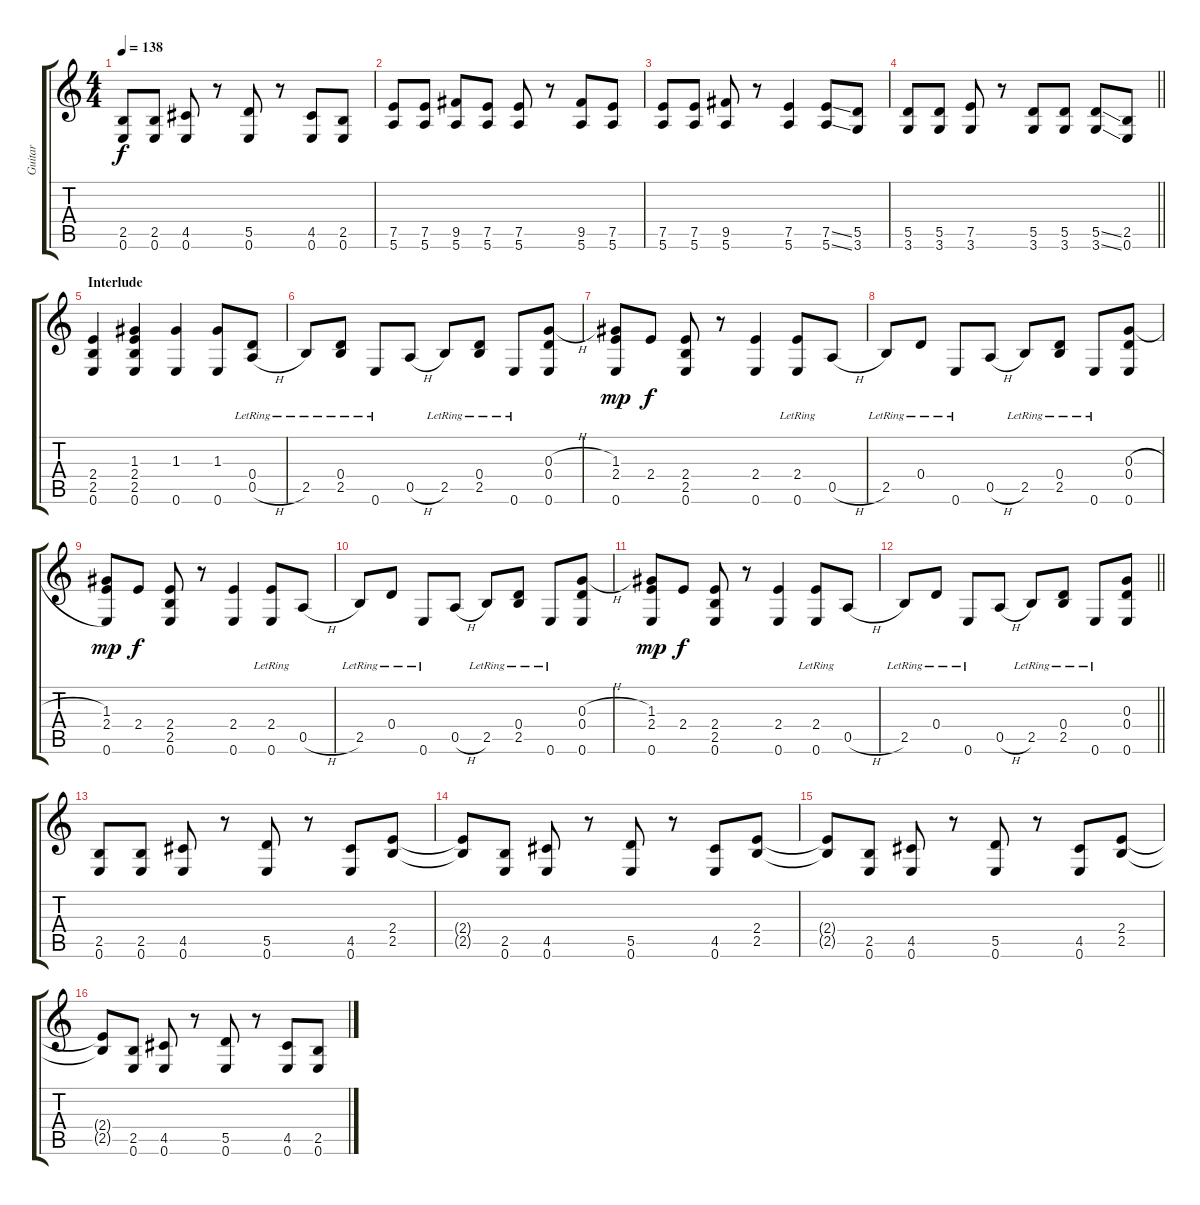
\track ("Guitar" "Guitar") {instrument electricguitarclean}
\staff {score tabs}
\tuning (E4 B3 G3 D3 A2 E2) {hide}
\ts (4 4)
\tempo 138
\clef g2
\ks c
(2.5 0.6).8{dy f} (2.5 0.6).8 (4.5 0.6).8 r.8 (5.5 0.6).8 r.8 (4.5 0.6).8 (2.5 0.6).8 |
(7.5 5.6).8 (7.5 5.6).8 (9.5 5.6).8 (7.5 5.6).8 (7.5 5.6).8 r.8 (9.5 5.6).8 (7.5 5.6).8 |
(7.5 5.6).8 (7.5 5.6).8 (9.5 5.6).8 r.8 (7.5 5.6).4 (7.5{ss} 5.6{ss}).8 (5.5 3.6).8 |
\barLineRight lightlight
(5.5 3.6).8 (5.5 3.6).8 (7.5 3.6).8 r.8 (5.5 3.6).8 (5.5 3.6).8 (5.5{ss} 3.6{ss}).8 (2.5 0.6).8 |
\section ("" "Interlude")
(2.4 2.5 0.6).4 (1.3 2.4 2.5 0.6).4 (1.3 0.6).4 (1.3 0.6).8 (0.4{lr} 0.5{h}).8 |
2.5{lr}.8 (0.4{lr} 2.5{lr}).8 0.6{lr}.8 0.5{h}.8 2.5{lr}.8 (0.4{lr} 2.5{lr}).8 0.6{lr}.8 (0.3{h} 0.4 0.6).8 |
(1.3 2.4 0.6).8{dy mp} 2.4.8{dy f} (2.4 2.5 0.6).8 r.8 (2.4 0.6).4 (2.4{lr} 0.6{lr}).8 0.5{h}.8 |
2.5{lr}.8 0.4{lr}.8 0.6{lr}.8 0.5{h}.8 2.5{lr}.8 (0.4{lr} 2.5{lr}).8 0.6{lr}.8 (0.3{h} 0.4 0.6).8 |
(1.3 2.4 0.6).8{dy mp} 2.4.8{dy f} (2.4 2.5 0.6).8 r.8 (2.4 0.6).4 (2.4{lr} 0.6{lr}).8 0.5{h}.8 |
2.5{lr}.8 0.4{lr}.8 0.6{lr}.8 0.5{h}.8 2.5{lr}.8 (0.4{lr} 2.5{lr}).8 0.6{lr}.8 (0.3{h} 0.4 0.6).8 |
(1.3 2.4 0.6).8{dy mp} 2.4.8{dy f} (2.4 2.5 0.6).8 r.8 (2.4 0.6).4 (2.4{lr} 0.6{lr}).8 0.5{h}.8 |
\barLineRight lightlight
2.5{lr}.8 0.4{lr}.8 0.6{lr}.8 0.5{h}.8 2.5{lr}.8 (0.4{lr} 2.5{lr}).8 0.6{lr}.8 (0.3 0.4 0.6).8 |
(2.5 0.6).8 (2.5 0.6).8 (4.5 0.6).8 r.8 (5.5 0.6).8 r.8 (4.5 0.6).8 (2.4 2.5).8 |
(2.4{t} 2.5{t}).8 (2.5 0.6).8 (4.5 0.6).8 r.8 (5.5 0.6).8 r.8 (4.5 0.6).8 (2.4 2.5).8 |
(2.4{t} 2.5{t}).8 (2.5 0.6).8 (4.5 0.6).8 r.8 (5.5 0.6).8 r.8 (4.5 0.6).8 (2.4 2.5).8 |
(2.4{t} 2.5{t}).8 (2.5 0.6).8 (4.5 0.6).8 r.8 (5.5 0.6).8 r.8 (4.5 0.6).8 (2.5 0.6).8
